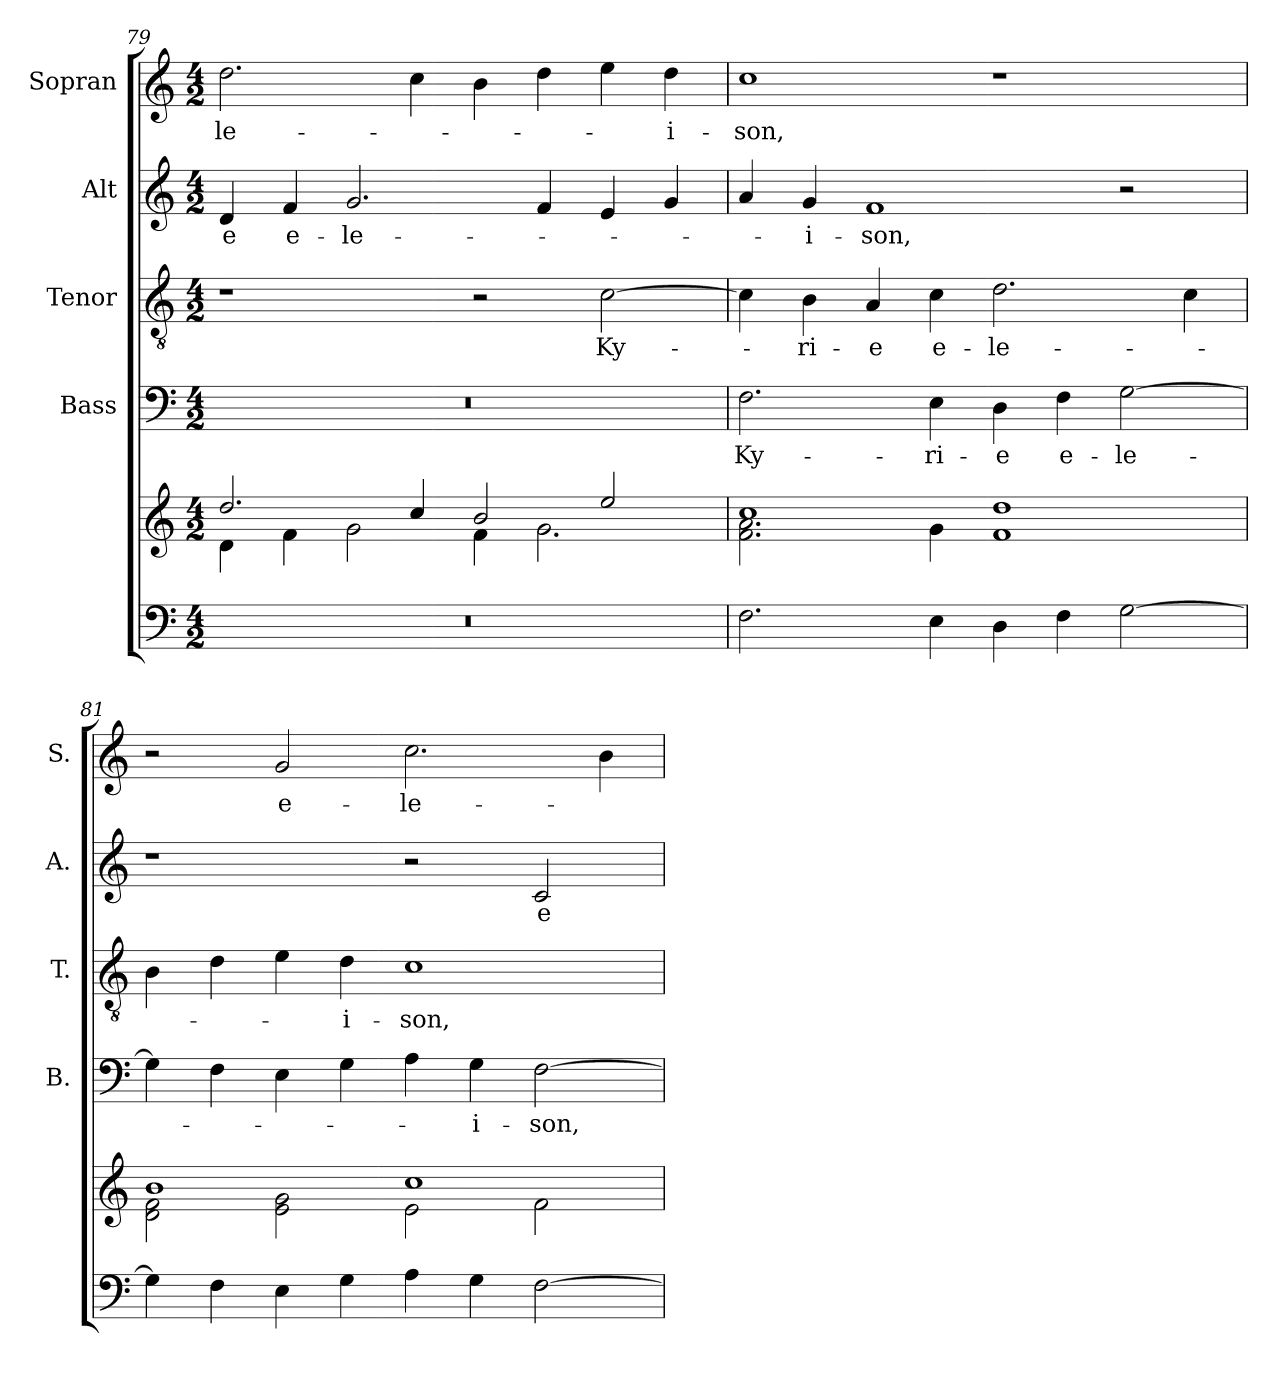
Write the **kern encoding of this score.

**kern	**kern	**kern	**text	**kern	**text	**kern	**text	**kern	**text
*part5	*part5	*part4	*part4	*part3	*part3	*part2	*part2	*part1	*part1
*staff6	*staff5	*staff4	*staff4	*staff3	*staff3	*staff2	*staff2	*staff1	*staff1
*	*	*I"Bass	*	*I"Tenor	*	*I"Alt	*	*I"Sopran	*
*	*	*I'B.	*	*I'T.	*	*I'A.	*	*I'S.	*
*clefF4	*clefG2	*clefF4	*	*clefGv2	*	*clefG2	*	*clefG2	*
*k[]	*k[]	*k[]	*	*k[]	*	*k[]	*	*k[]	*
*C:	*C:	*C:	*	*C:	*	*C:	*	*C:	*
*M4/2	*M4/2	*M4/2	*	*M4/2	*	*M4/2	*	*M4/2	*
=79	=79	=79	=79	=79	=79	=79	=79	=79	=79
*	*^	*	*	*	*	*	*	*	*
!	!	!	!	!	!	!	!	!LO:LY:b	!	!LO:LY:b
0r	2.dd/	4d\	0r	.	1r	.	4d/	-e	2.dd\	-le-
!	!	!	!	!	!	!	!	!LO:LY:b	!	!
.	.	4f\	.	.	.	.	4f/	e-	.	.
!	!	!	!	!	!	!	!	!LO:LY:b	!	!
.	.	2g\	.	.	.	.	2.g/	-le-	.	.
.	4cc/	.	.	.	.	.	.	.	4cc\	.
.	2b/	4f\	.	.	2r	.	.	.	4b\	.
.	.	2.g\	.	.	.	.	4f/	.	4dd\	.
!	!	!	!	!	!	!LO:LY:b	!	!	!	!
.	2ee/	.	.	.	[2c\	Ky-	4e/	.	4ee\	.
!	!	!	!	!	!	!	!	!	!	!LO:LY:b
.	.	.	.	.	.	.	4g/	.	4dd\	-i-
=80	=80	=80	=80	=80	=80	=80	=80	=80	=80	=80
!	!	!	!	!LO:LY:b	!	!	!	!	!	!LO:LY:b
2.F\	1cc	2.f\ 2.a\	2.F\	Ky-	4c\]	.	4a/	.	1cc	-son,
!	!	!	!	!	!	!LO:LY:b	!	!LO:LY:b	!	!
.	.	.	.	.	4B\	-ri-	4g/	-i-	.	.
!	!	!	!	!	!	!LO:LY:b	!	!LO:LY:b	!	!
.	.	.	.	.	4A/	-e	1f	-son,	.	.
!	!	!	!	!LO:LY:b	!	!LO:LY:b	!	!	!	!
4E\	.	4g\	4E\	-ri-	4c\	e-	.	.	.	.
!	!	!	!	!LO:LY:b	!	!LO:LY:b	!	!	!	!
4D\	1dd	1f	4D\	-e	2.d\	-le-	.	.	1r	.
!	!	!	!	!LO:LY:b	!	!	!	!	!	!
4F\	.	.	4F\	e-	.	.	.	.	.	.
!	!	!	!	!LO:LY:b	!	!	!	!	!	!
[2G\	.	.	[2G\	-le-	.	.	2r	.	.	.
.	.	.	.	.	4c\	.	.	.	.	.
=81	=81	=81	=81	=81	=81	=81	=81	=81	=81	=81
4G\]	1b	2d\ 2f\	4G\]	.	4B\	.	1r	.	2r	.
4F\	.	.	4F\	.	4d\	.	.	.	.	.
!	!	!	!	!	!	!	!	!	!	!LO:LY:b
4E\	.	2e\ 2g\	4E\	.	4e\	.	.	.	2g/	e-
!	!	!	!	!	!	!LO:LY:b	!	!	!	!
4G\	.	.	4G\	.	4d\	-i-	.	.	.	.
!	!	!	!	!	!	!LO:LY:b	!	!	!	!LO:LY:b
4A\	1cc	2e\	4A\	.	1c	-son,	2r	.	2.cc\	-le-
!	!	!	!	!LO:LY:b	!	!	!	!	!	!
4G\	.	.	4G\	-i-	.	.	.	.	.	.
!	!	!	!	!LO:LY:b	!	!	!	!LO:LY:b	!	!
[2F\	.	2f\	[2F\	-son,	.	.	2c/	e-	.	.
.	.	.	.	.	.	.	.	.	4b\	.
*	*v	*v	*	*	*	*	*	*	*	*
=	=	=	=	=	=	=	=	=	=
*-	*-	*-	*-	*-	*-	*-	*-	*-	*-
